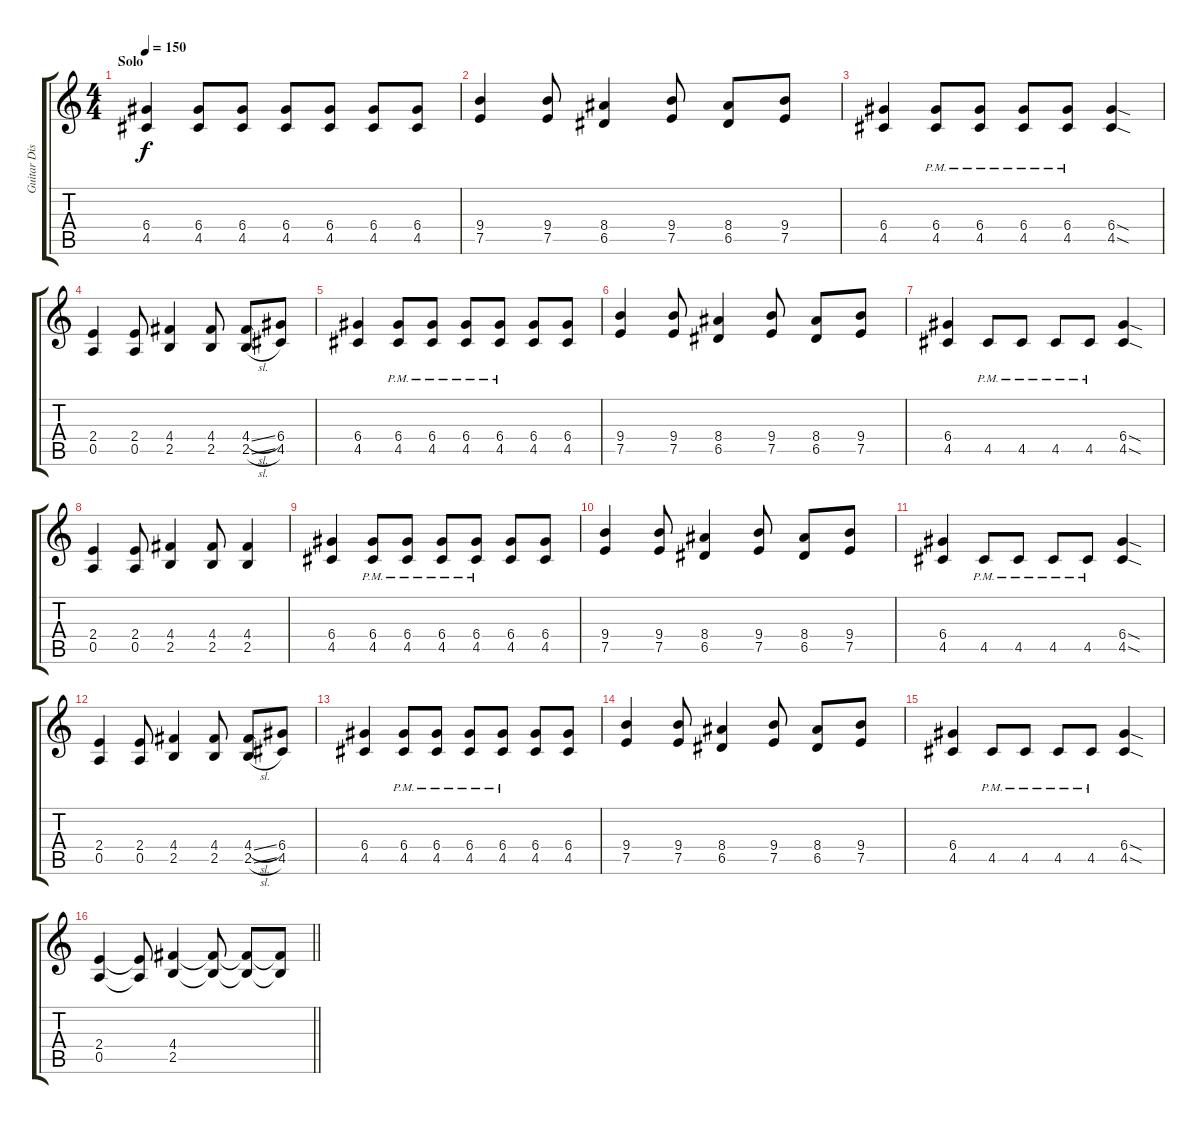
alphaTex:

\track ("Guitar Dist 2" "Guitar Dis") {instrument distortionguitar}
\staff {score tabs}
\tuning (E4 B3 G3 D3 A2 E2) {hide}
\ts (4 4)
\section ("" "Solo")
\tempo 150
\clef g2
\ks c
(6.4 4.5).4{dy f} (6.4 4.5).8 (6.4 4.5).8 (6.4 4.5).8 (6.4 4.5).8 (6.4 4.5).8 (6.4 4.5).8 |
(9.4 7.5).4 (9.4 7.5).8 (8.4 6.5).4 (9.4 7.5).8 (8.4 6.5).8 (9.4 7.5).8 |
(6.4 4.5).4 (6.4{pm} 4.5{pm}).8 (6.4{pm} 4.5{pm}).8 (6.4{pm} 4.5{pm}).8 (6.4{pm} 4.5{pm}).8 (6.4{sod} 4.5{sod}).4 |
(2.4 0.5).4 (2.4 0.5).8 (4.4 2.5).4 (4.4 2.5).8 (4.4{sl} 2.5{sl}).8 (6.4 4.5).8 |
(6.4 4.5).4 (6.4{pm} 4.5{pm}).8 (6.4{pm} 4.5{pm}).8 (6.4{pm} 4.5{pm}).8 (6.4{pm} 4.5{pm}).8 (6.4 4.5).8 (6.4 4.5).8 |
(9.4 7.5).4 (9.4 7.5).8 (8.4 6.5).4 (9.4 7.5).8 (8.4 6.5).8 (9.4 7.5).8 |
(6.4 4.5).4 4.5{pm}.8 4.5{pm}.8 4.5{pm}.8 4.5{pm}.8 (6.4{sod} 4.5{sod}).4 |
(2.4 0.5).4 (2.4 0.5).8 (4.4 2.5).4 (4.4 2.5).8 (4.4 2.5).4 |
(6.4 4.5).4 (6.4{pm} 4.5{pm}).8 (6.4{pm} 4.5{pm}).8 (6.4{pm} 4.5{pm}).8 (6.4{pm} 4.5{pm}).8 (6.4 4.5).8 (6.4 4.5).8 |
(9.4 7.5).4 (9.4 7.5).8 (8.4 6.5).4 (9.4 7.5).8 (8.4 6.5).8 (9.4 7.5).8 |
(6.4 4.5).4 4.5{pm}.8 4.5{pm}.8 4.5{pm}.8 4.5{pm}.8 (6.4{sod} 4.5{sod}).4 |
(2.4 0.5).4 (2.4 0.5).8 (4.4 2.5).4 (4.4 2.5).8 (4.4{sl} 2.5{sl}).8 (6.4 4.5).8 |
(6.4 4.5).4 (6.4{pm} 4.5{pm}).8 (6.4{pm} 4.5{pm}).8 (6.4{pm} 4.5{pm}).8 (6.4{pm} 4.5{pm}).8 (6.4 4.5).8 (6.4 4.5).8 |
(9.4 7.5).4 (9.4 7.5).8 (8.4 6.5).4 (9.4 7.5).8 (8.4 6.5).8 (9.4 7.5).8 |
(6.4 4.5).4 4.5{pm}.8 4.5{pm}.8 4.5{pm}.8 4.5{pm}.8 (6.4{sod} 4.5{sod}).4 |
\barLineRight lightlight
(2.4 0.5).4 (2.4{t} 0.5{t}).8 (4.4 2.5).4 (4.4{t} 2.5{t}).8 (4.4{t} 2.5{t}).8 (4.4{t} 2.5{t}).8
